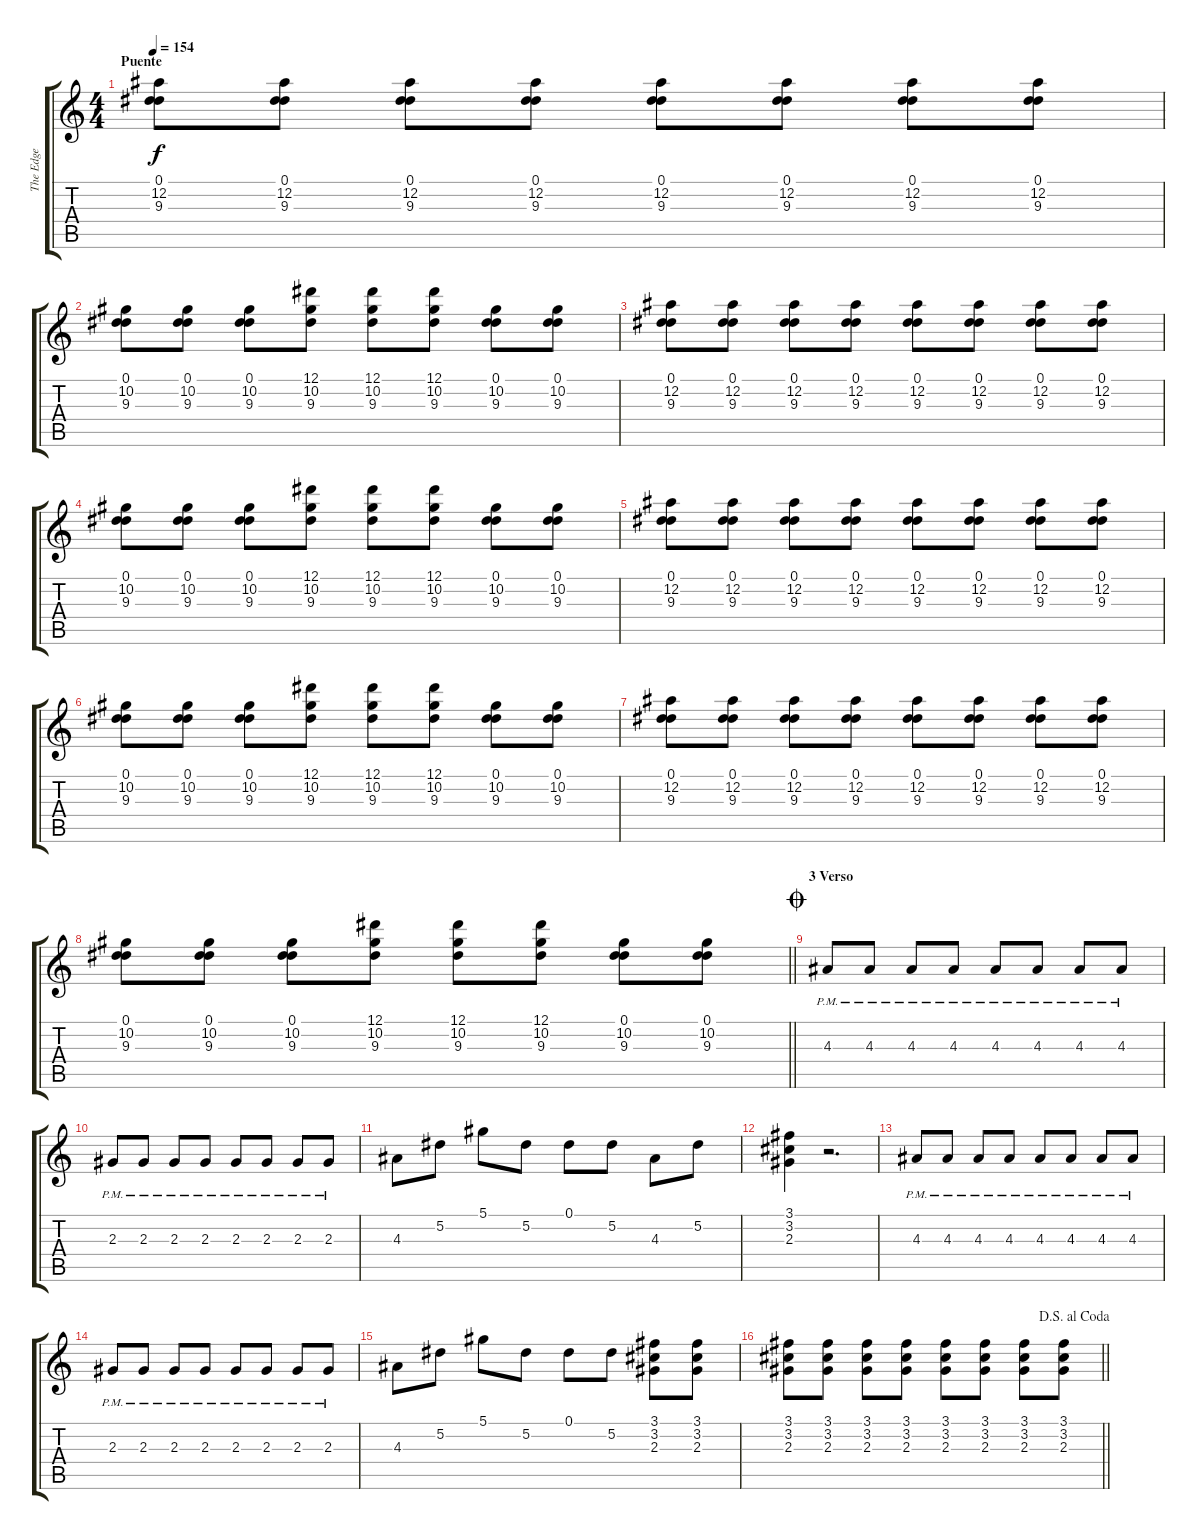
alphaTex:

\track ("The Edge" "The Edge") {instrument distortionguitar}
\staff {score tabs}
\tuning (Eb4 Bb3 Gb3 Db3 Ab2 Eb2) {hide}
\ts (4 4)
\section ("" "Puente")
\tempo 154
\clef g2
\ks c
(0.1 12.2 9.3).8{dy f} (0.1 12.2 9.3).8 (0.1 12.2 9.3).8 (0.1 12.2 9.3).8 (0.1 12.2 9.3).8 (0.1 12.2 9.3).8 (0.1 12.2 9.3).8 (0.1 12.2 9.3).8 |
(0.1 10.2 9.3).8 (0.1 10.2 9.3).8 (0.1 10.2 9.3).8 (12.1 10.2 9.3).8 (12.1 10.2 9.3).8 (12.1 10.2 9.3).8 (0.1 10.2 9.3).8 (0.1 10.2 9.3).8 |
(0.1 12.2 9.3).8 (0.1 12.2 9.3).8 (0.1 12.2 9.3).8 (0.1 12.2 9.3).8 (0.1 12.2 9.3).8 (0.1 12.2 9.3).8 (0.1 12.2 9.3).8 (0.1 12.2 9.3).8 |
(0.1 10.2 9.3).8 (0.1 10.2 9.3).8 (0.1 10.2 9.3).8 (12.1 10.2 9.3).8 (12.1 10.2 9.3).8 (12.1 10.2 9.3).8 (0.1 10.2 9.3).8 (0.1 10.2 9.3).8 |
(0.1 12.2 9.3).8 (0.1 12.2 9.3).8 (0.1 12.2 9.3).8 (0.1 12.2 9.3).8 (0.1 12.2 9.3).8 (0.1 12.2 9.3).8 (0.1 12.2 9.3).8 (0.1 12.2 9.3).8 |
(0.1 10.2 9.3).8 (0.1 10.2 9.3).8 (0.1 10.2 9.3).8 (12.1 10.2 9.3).8 (12.1 10.2 9.3).8 (12.1 10.2 9.3).8 (0.1 10.2 9.3).8 (0.1 10.2 9.3).8 |
(0.1 12.2 9.3).8 (0.1 12.2 9.3).8 (0.1 12.2 9.3).8 (0.1 12.2 9.3).8 (0.1 12.2 9.3).8 (0.1 12.2 9.3).8 (0.1 12.2 9.3).8 (0.1 12.2 9.3).8 |
\barLineRight lightlight
(0.1 10.2 9.3).8 (0.1 10.2 9.3).8 (0.1 10.2 9.3).8 (12.1 10.2 9.3).8 (12.1 10.2 9.3).8 (12.1 10.2 9.3).8 (0.1 10.2 9.3).8 (0.1 10.2 9.3).8 |
\section ("" "3 Verso")
\jump coda
4.3{pm}.8 4.3{pm}.8 4.3{pm}.8 4.3{pm}.8 4.3{pm}.8 4.3{pm}.8 4.3{pm}.8 4.3{pm}.8 |
2.3{pm}.8 2.3{pm}.8 2.3{pm}.8 2.3{pm}.8 2.3{pm}.8 2.3{pm}.8 2.3{pm}.8 2.3{pm}.8 |
4.3.8 5.2.8 5.1.8 5.2.8 0.1.8 5.2.8 4.3.8 5.2.8 |
(3.1 3.2 2.3).4 r.2{d} |
4.3{pm}.8 4.3{pm}.8 4.3{pm}.8 4.3{pm}.8 4.3{pm}.8 4.3{pm}.8 4.3{pm}.8 4.3{pm}.8 |
2.3{pm}.8 2.3{pm}.8 2.3{pm}.8 2.3{pm}.8 2.3{pm}.8 2.3{pm}.8 2.3{pm}.8 2.3{pm}.8 |
4.3.8 5.2.8 5.1.8 5.2.8 0.1.8 5.2.8 (3.1 3.2 2.3).8 (3.1 3.2 2.3).8 |
\jump dalsegnoalcoda
\barLineRight lightlight
(3.1 3.2 2.3).8 (3.1 3.2 2.3).8 (3.1 3.2 2.3).8 (3.1 3.2 2.3).8 (3.1 3.2 2.3).8 (3.1 3.2 2.3).8 (3.1 3.2 2.3).8 (3.1 3.2 2.3).8
